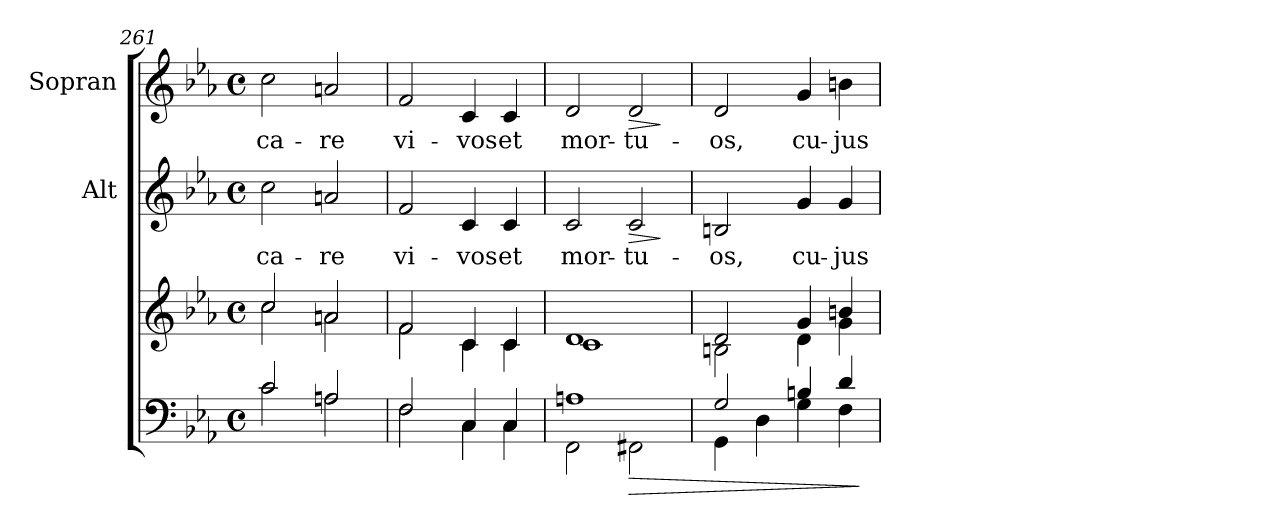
**kern	**kern	**dynam	**kern	**text	**dynam	**kern	**text	**dynam
*part3	*part3	*part3	*part2	*part2	*part2	*part1	*part1	*part1
*staff4	*staff3	*staff3/4	*staff2	*staff2	*staff2	*staff1	*staff1	*staff1
*	*	*	*I"Alt	*	*	*I"Sopran	*	*
*	*	*	*I'A.	*	*	*I'S.	*	*
*clefF4	*clefG2	*	*clefG2	*	*	*clefG2	*	*
*k[b-e-a-]	*k[b-e-a-]	*	*k[b-e-a-]	*	*	*k[b-e-a-]	*	*
*E-:	*E-:	*	*E-:	*	*	*E-:	*	*
*M4/4	*M4/4	*	*M4/4	*	*	*M4/4	*	*
*met(c)	*met(c)	*	*met(c)	*	*	*met(c)	*	*
=261	=261	=261	=261	=261	=261	=261	=261	=261
*^	*^	*	*	*	*	*	*	*
!	!	!	!	!	!	!LO:LY:b	!	!	!LO:LY:b	!
2c/	2c\	2cc/	2cc\	.	2cc\	-ca-	.	2cc\	-ca-	.
!	!	!	!	!	!	!LO:LY:b	!	!	!LO:LY:b	!
2An/	2A\	2an/	2a\	.	2an/	-re	.	2an/	-re	.
=262	=262	=262	=262	=262	=262	=262	=262	=262	=262	=262
!	!	!	!	!	!	!LO:LY:b	!	!	!LO:LY:b	!
2F/	2F\	2f/	2f\	.	2f/	vi-	.	2f/	vi-	.
!	!	!	!	!	!	!LO:LY:b	!	!	!LO:LY:b	!
4C/	4C\	4c/	4c\	.	4c/	-vos	.	4c/	-vos	.
!	!	!	!	!	!	!LO:LY:b	!	!	!LO:LY:b	!
4C/	4C\	4c/	4c\	.	4c/	et	.	4c/	et	.
!!LO:LB:g=z
=263	=263	=263	=263	=263	=263	=263	=263	=263	=263	=263
!	!	!	!	!	!	!LO:LY:b	!	!	!LO:LY:b	!
1An	2FF\	1d	1c	.	2c/	mor-	.	2d/	mor-	.
!	!	!	!	!LO:HP:b=2	!	!LO:LY:b	!LO:HP:b	!	!LO:LY:b	!LO:HP:b
.	2FF#X\	.	.	>	2c/	-tu-	>	2d/	-tu-	>
*v	*v	*	*	*	*	*	*	*	*	*
*	*v	*v	*	*	*	*	*	*	*
.	.	.	.	.	]	.	.	]
=264	=264	=264	=264	=264	=264	=264	=264	=264
*^	*^	*	*	*	*	*	*	*
!	!	!	!	!	!	!LO:LY:b	!	!	!LO:LY:b	!
2G/	4GG\	2d/	2Bn\	.	2Bn/	-os,	.	2d/	-os,	.
.	4D\	.	.	.	.	.	.	.	.	.
!	!	!	!	!	!	!LO:LY:b	!	!	!LO:LY:b	!
4Bn/	4G\	4g/	4d\	.	4g/	cu-	.	4g/	cu-	.
!	!	!	!	!	!	!LO:LY:b	!	!	!LO:LY:b	!
4d/	4F\	4bn/	4g\	.	4g/	-jus	.	4bn\	-jus	.
*v	*v	*	*	*	*	*	*	*	*	*
*	*v	*v	*	*	*	*	*	*	*
.	.	]	.	.	.	.	.	.
=	=	=	=	=	=	=	=	=
*-	*-	*-	*-	*-	*-	*-	*-	*-
